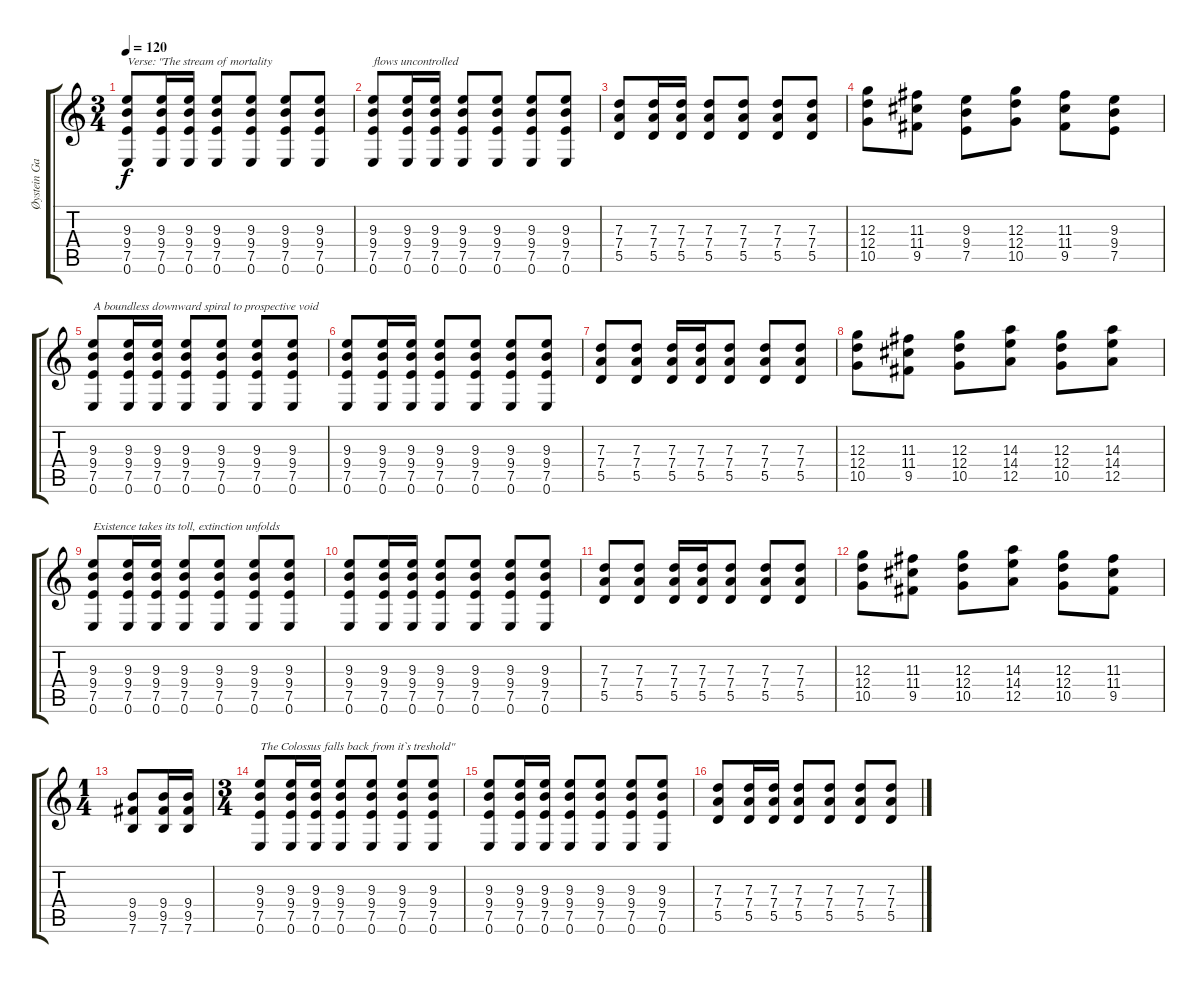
\track ("Øystein Garnes Brum" "Øystein Ga") {instrument distortionguitar}
\staff {score tabs}
\tuning (E4 B3 G3 D3 A2 E2) {hide}
\ts (3 4)
\tempo 120
\clef g2
\ks c
(9.3 9.4 7.5 0.6).8{txt "Verse: \"The stream of mortality " dy f} (9.3 9.4 7.5 0.6).16 (9.3 9.4 7.5 0.6).16 (9.3 9.4 7.5 0.6).8 (9.3 9.4 7.5 0.6).8 (9.3 9.4 7.5 0.6).8 (9.3 9.4 7.5 0.6).8 |
(9.3 9.4 7.5 0.6).8{txt "flows uncontrolled"} (9.3 9.4 7.5 0.6).16 (9.3 9.4 7.5 0.6).16 (9.3 9.4 7.5 0.6).8 (9.3 9.4 7.5 0.6).8 (9.3 9.4 7.5 0.6).8 (9.3 9.4 7.5 0.6).8 |
(7.3 7.4 5.5).8 (7.3 7.4 5.5).16 (7.3 7.4 5.5).16 (7.3 7.4 5.5).8 (7.3 7.4 5.5).8 (7.3 7.4 5.5).8 (7.3 7.4 5.5).8 |
(12.3 12.4 10.5).8 (11.3 11.4 9.5).8 (9.3 9.4 7.5).8 (12.3 12.4 10.5).8 (11.3 11.4 9.5).8 (9.3 9.4 7.5).8 |
(9.3 9.4 7.5 0.6).8{txt "A boundless downward spiral to prospective void"} (9.3 9.4 7.5 0.6).16 (9.3 9.4 7.5 0.6).16 (9.3 9.4 7.5 0.6).8 (9.3 9.4 7.5 0.6).8 (9.3 9.4 7.5 0.6).8 (9.3 9.4 7.5 0.6).8 |
(9.3 9.4 7.5 0.6).8 (9.3 9.4 7.5 0.6).16 (9.3 9.4 7.5 0.6).16 (9.3 9.4 7.5 0.6).8 (9.3 9.4 7.5 0.6).8 (9.3 9.4 7.5 0.6).8 (9.3 9.4 7.5 0.6).8 |
(7.3 7.4 5.5).8 (7.3 7.4 5.5).8 (7.3 7.4 5.5).16 (7.3 7.4 5.5).16 (7.3 7.4 5.5).8 (7.3 7.4 5.5).8 (7.3 7.4 5.5).8 |
(12.3 12.4 10.5).8 (11.3 11.4 9.5).8 (12.3 12.4 10.5).8 (14.3 14.4 12.5).8 (12.3 12.4 10.5).8 (14.3 14.4 12.5).8 |
(9.3 9.4 7.5 0.6).8{txt "Existence takes its toll, extinction unfolds"} (9.3 9.4 7.5 0.6).16 (9.3 9.4 7.5 0.6).16 (9.3 9.4 7.5 0.6).8 (9.3 9.4 7.5 0.6).8 (9.3 9.4 7.5 0.6).8 (9.3 9.4 7.5 0.6).8 |
(9.3 9.4 7.5 0.6).8 (9.3 9.4 7.5 0.6).16 (9.3 9.4 7.5 0.6).16 (9.3 9.4 7.5 0.6).8 (9.3 9.4 7.5 0.6).8 (9.3 9.4 7.5 0.6).8 (9.3 9.4 7.5 0.6).8 |
(7.3 7.4 5.5).8 (7.3 7.4 5.5).8 (7.3 7.4 5.5).16 (7.3 7.4 5.5).16 (7.3 7.4 5.5).8 (7.3 7.4 5.5).8 (7.3 7.4 5.5).8 |
(12.3 12.4 10.5).8 (11.3 11.4 9.5).8 (12.3 12.4 10.5).8 (14.3 14.4 12.5).8 (12.3 12.4 10.5).8 (11.3 11.4 9.5).8 |
\ts (1 4)
(9.4 9.5 7.6).8 (9.4 9.5 7.6).16 (9.4 9.5 7.6).16 |
\ts (3 4)
(9.3 9.4 7.5 0.6).8{txt "The Colossus falls back from it`s treshold\""} (9.3 9.4 7.5 0.6).16 (9.3 9.4 7.5 0.6).16 (9.3 9.4 7.5 0.6).8 (9.3 9.4 7.5 0.6).8 (9.3 9.4 7.5 0.6).8 (9.3 9.4 7.5 0.6).8 |
(9.3 9.4 7.5 0.6).8 (9.3 9.4 7.5 0.6).16 (9.3 9.4 7.5 0.6).16 (9.3 9.4 7.5 0.6).8 (9.3 9.4 7.5 0.6).8 (9.3 9.4 7.5 0.6).8 (9.3 9.4 7.5 0.6).8 |
(7.3 7.4 5.5).8 (7.3 7.4 5.5).16 (7.3 7.4 5.5).16 (7.3 7.4 5.5).8 (7.3 7.4 5.5).8 (7.3 7.4 5.5).8 (7.3 7.4 5.5).8
